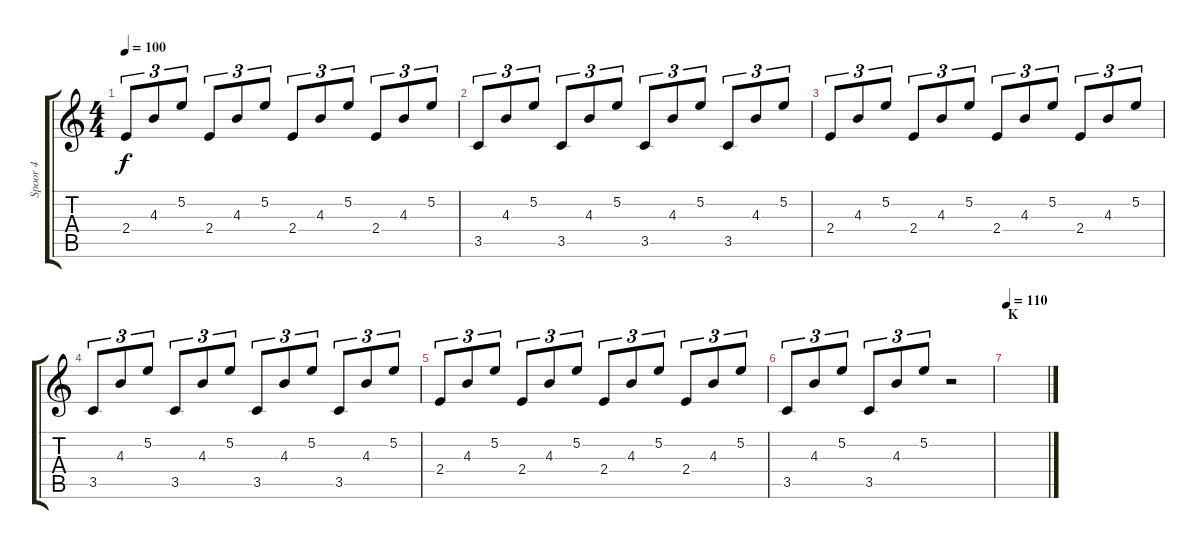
\track ("Spoor 4" "Spoor 4") {instrument acousticguitarsteel}
\staff {score tabs}
\tuning (E4 B3 G3 D3 A2 E2) {hide}
\ts (4 4)
\tempo 100
\clef g2
\ks c
2.4.8{tu (3 2) dy f} 4.3.8{tu (3 2)} 5.2.8{tu (3 2)} 2.4.8{tu (3 2)} 4.3.8{tu (3 2)} 5.2.8{tu (3 2)} 2.4.8{tu (3 2)} 4.3.8{tu (3 2)} 5.2.8{tu (3 2)} 2.4.8{tu (3 2)} 4.3.8{tu (3 2)} 5.2.8{tu (3 2)} |
3.5.8{tu (3 2)} 4.3.8{tu (3 2)} 5.2.8{tu (3 2)} 3.5.8{tu (3 2)} 4.3.8{tu (3 2)} 5.2.8{tu (3 2)} 3.5.8{tu (3 2)} 4.3.8{tu (3 2)} 5.2.8{tu (3 2)} 3.5.8{tu (3 2)} 4.3.8{tu (3 2)} 5.2.8{tu (3 2)} |
2.4.8{tu (3 2)} 4.3.8{tu (3 2)} 5.2.8{tu (3 2)} 2.4.8{tu (3 2)} 4.3.8{tu (3 2)} 5.2.8{tu (3 2)} 2.4.8{tu (3 2)} 4.3.8{tu (3 2)} 5.2.8{tu (3 2)} 2.4.8{tu (3 2)} 4.3.8{tu (3 2)} 5.2.8{tu (3 2)} |
3.5.8{tu (3 2)} 4.3.8{tu (3 2)} 5.2.8{tu (3 2)} 3.5.8{tu (3 2)} 4.3.8{tu (3 2)} 5.2.8{tu (3 2)} 3.5.8{tu (3 2)} 4.3.8{tu (3 2)} 5.2.8{tu (3 2)} 3.5.8{tu (3 2)} 4.3.8{tu (3 2)} 5.2.8{tu (3 2)} |
2.4.8{tu (3 2)} 4.3.8{tu (3 2)} 5.2.8{tu (3 2)} 2.4.8{tu (3 2)} 4.3.8{tu (3 2)} 5.2.8{tu (3 2)} 2.4.8{tu (3 2)} 4.3.8{tu (3 2)} 5.2.8{tu (3 2)} 2.4.8{tu (3 2)} 4.3.8{tu (3 2)} 5.2.8{tu (3 2)} |
3.5.8{tu (3 2)} 4.3.8{tu (3 2)} 5.2.8{tu (3 2)} 3.5.8{tu (3 2)} 4.3.8{tu (3 2)} 5.2.8{tu (3 2)} r.2 |
\section ("" "K")
\tempo 110
